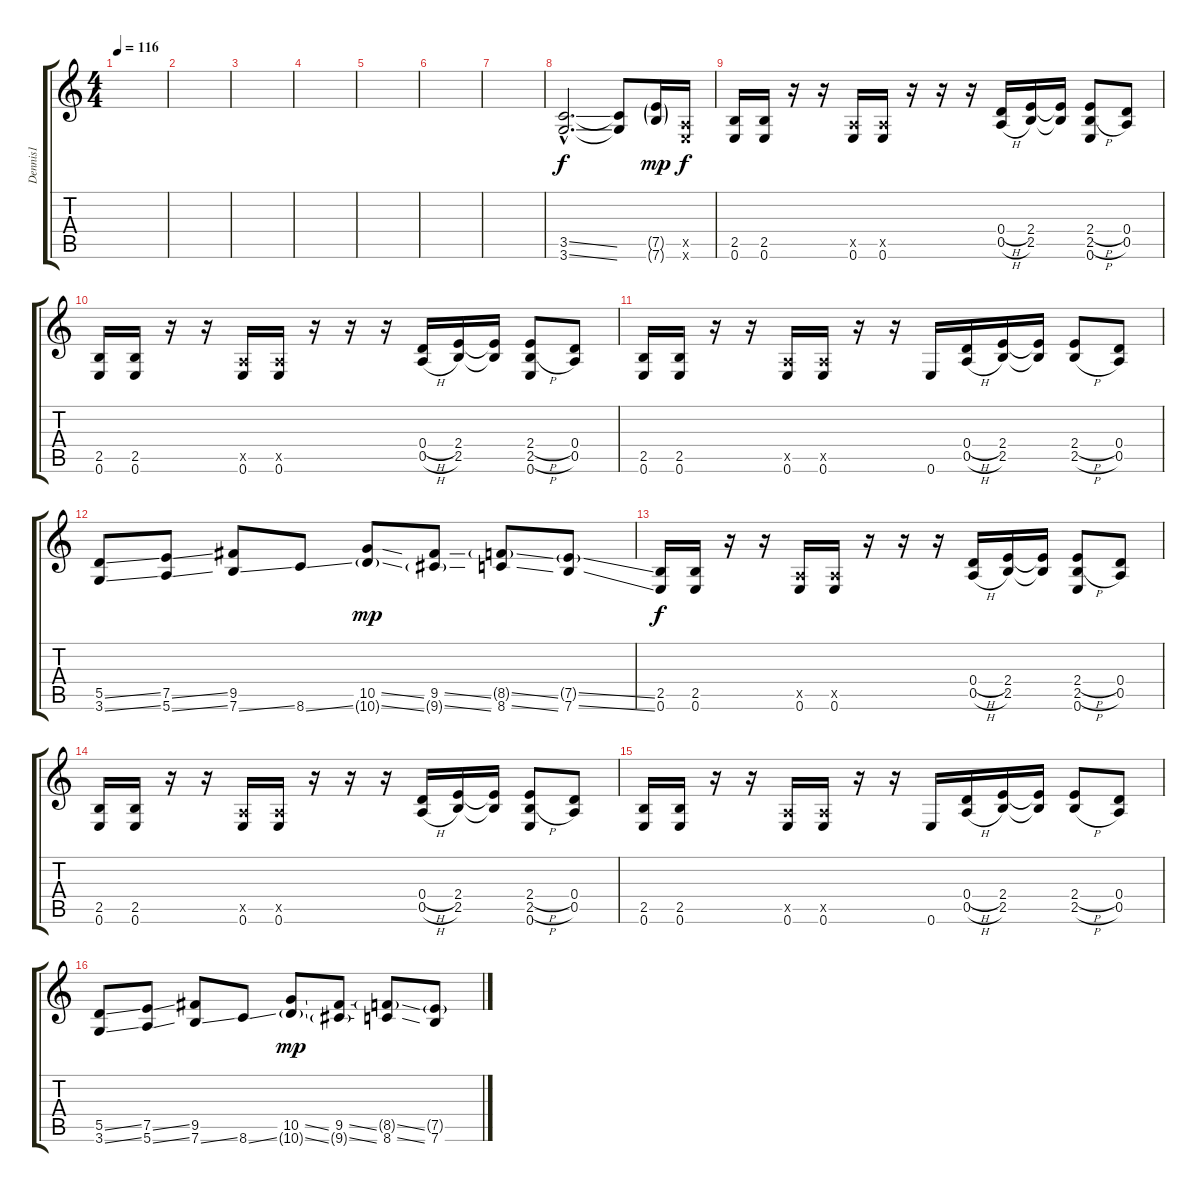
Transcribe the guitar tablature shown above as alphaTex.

\track ("Dennis1" "Dennis1") {instrument distortionguitar}
\staff {score tabs}
\tuning (E4 B3 G3 D3 A2 E2) {hide}
\ts (4 4)
\tempo 116
\clef g2
\ks c
|
|
|
|
|
|
|
(3.5{ss hac} 3.6{ss hac}).2{d} (3.5{t} 3.6{t}).8 (7.5{g} 7.6{g}).16{dy mp} (0.5{x} 0.6{x}).16{dy f} |
(2.5 0.6).16 (2.5 0.6).16 r.16 r.16 (0.5{x} 0.6).16 (0.5{x} 0.6).16 r.16 r.16 r.16 (0.4{h} 0.5{h}).16 (2.4 2.5).16 (2.4{t} 2.5{t}).16 (2.4{h} 2.5{h} 0.6).8 (0.4 0.5).8 |
(2.5 0.6).16 (2.5 0.6).16 r.16 r.16 (0.5{x} 0.6).16 (0.5{x} 0.6).16 r.16 r.16 r.16 (0.4{h} 0.5{h}).16 (2.4 2.5).16 (2.4{t} 2.5{t}).16 (2.4{h} 2.5{h} 0.6).8 (0.4 0.5).8 |
(2.5 0.6).16 (2.5 0.6).16 r.16 r.16 (0.5{x} 0.6).16 (0.5{x} 0.6).16 r.16 r.16 0.6.16 (0.4{h} 0.5{h}).16 (2.4 2.5).16 (2.4{t} 2.5{t}).16 (2.4{h} 2.5{h}).8 (0.4 0.5).8 |
(5.5{ss} 3.6{ss}).8 (7.5{ss} 5.6{ss}).8 (9.5 7.6{ss}).8 8.6{ss}.8 (10.5{ss} 10.6{ss g}).8{dy mp} (9.5{ss} 9.6{ss g}).8 (8.5{ss g} 8.6{ss}).8 (7.5{ss g} 7.6{ss}).8 |
(2.5 0.6).16{dy f} (2.5 0.6).16 r.16 r.16 (0.5{x} 0.6).16 (0.5{x} 0.6).16 r.16 r.16 r.16 (0.4{h} 0.5{h}).16 (2.4 2.5).16 (2.4{t} 2.5{t}).16 (2.4{h} 2.5{h} 0.6).8 (0.4 0.5).8 |
(2.5 0.6).16 (2.5 0.6).16 r.16 r.16 (0.5{x} 0.6).16 (0.5{x} 0.6).16 r.16 r.16 r.16 (0.4{h} 0.5{h}).16 (2.4 2.5).16 (2.4{t} 2.5{t}).16 (2.4{h} 2.5{h} 0.6).8 (0.4 0.5).8 |
(2.5 0.6).16 (2.5 0.6).16 r.16 r.16 (0.5{x} 0.6).16 (0.5{x} 0.6).16 r.16 r.16 0.6.16 (0.4{h} 0.5{h}).16 (2.4 2.5).16 (2.4{t} 2.5{t}).16 (2.4{h} 2.5{h}).8 (0.4 0.5).8 |
(5.5{ss} 3.6{ss}).8 (7.5{ss} 5.6{ss}).8 (9.5 7.6{ss}).8 8.6{ss}.8 (10.5{ss} 10.6{ss g}).8{dy mp} (9.5{ss} 9.6{ss g}).8 (8.5{ss g} 8.6{ss}).8 (7.5{ss g} 7.6{ss}).8
